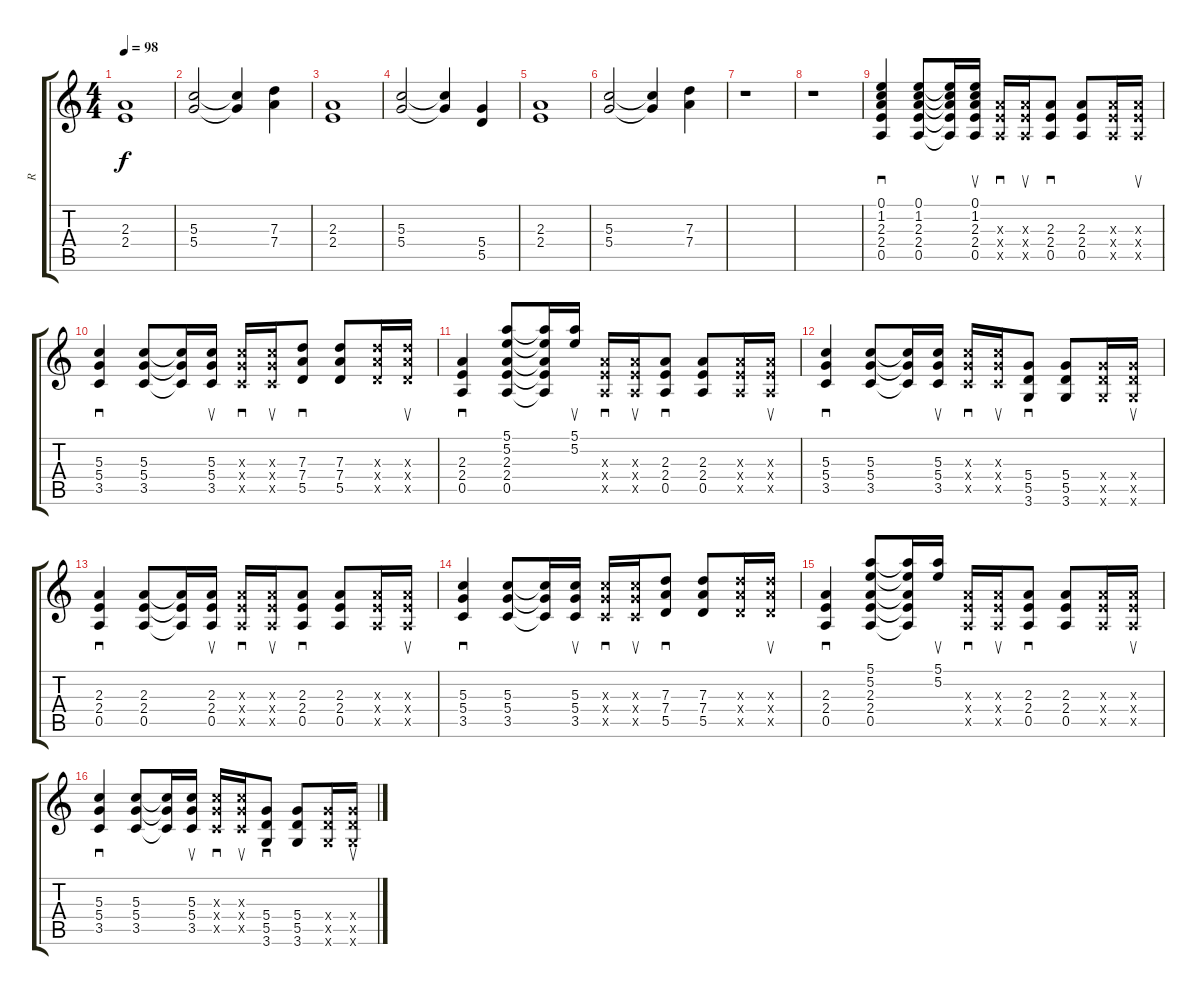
\track ("R" "R") {instrument overdrivenguitar}
\staff {score tabs}
\tuning (E4 B3 G3 D3 A2 E2) {hide}
\ts (4 4)
\tempo 98
\clef g2
\ks c
(2.3 2.4).1{dy f} |
(5.3 5.4).2 (5.3{t} 5.4{t}).4 (7.3 7.4).4 |
(2.3 2.4).1 |
(5.3 5.4).2 (5.3{t} 5.4{t}).4 (5.4 5.5).4 |
(2.3 2.4).1 |
(5.3 5.4).2 (5.3{t} 5.4{t}).4 (7.3 7.4).4 |
r.1 |
r.1 |
(0.1 1.2 2.3 2.4 0.5).4{sd} (0.1 1.2 2.3 2.4 0.5).8 (0.1{t} 1.2{t} 2.3{t} 2.4{t} 0.5{t}).16 (0.1 1.2 2.3 2.4 0.5).16{su} (2.3{x} 2.4{x} 0.5{x}).16{sd} (2.3{x} 2.4{x} 0.5{x}).16{su} (2.3 2.4 0.5).8{sd} (2.3 2.4 0.5).8 (2.3{x} 2.4{x} 0.5{x}).16 (2.3{x} 2.4{x} 0.5{x}).16{su} |
(5.3 5.4 3.5).4{sd} (5.3 5.4 3.5).8 (5.3{t} 5.4{t} 3.5{t}).16 (5.3 5.4 3.5).16{su} (5.3{x} 5.4{x} 3.5{x}).16{sd} (5.3{x} 5.4{x} 3.5{x}).16{su} (7.3 7.4 5.5).8{sd} (7.3 7.4 5.5).8 (7.3{x} 7.4{x} 5.5{x}).16 (7.3{x} 7.4{x} 5.5{x}).16{su} |
(2.3 2.4 0.5).4{sd} (5.1 5.2 2.3 2.4 0.5).8 (5.1{t} 5.2{t} 2.3{t} 2.4{t} 0.5{t}).16 (5.1 5.2).16{su} (2.3{x} 2.4{x} 0.5{x}).16{sd} (2.3{x} 2.4{x} 0.5{x}).16{su} (2.3 2.4 0.5).8{sd} (2.3 2.4 0.5).8 (2.3{x} 2.4{x} 0.5{x}).16 (2.3{x} 2.4{x} 0.5{x}).16{su} |
(5.3 5.4 3.5).4{sd} (5.3 5.4 3.5).8 (5.3{t} 5.4{t} 3.5{t}).16 (5.3 5.4 3.5).16{su} (5.3{x} 5.4{x} 3.5{x}).16{sd} (5.3{x} 5.4{x} 3.5{x}).16{su} (5.4 5.5 3.6).8{sd} (5.4 5.5 3.6).8 (5.4{x} 5.5{x} 3.6{x}).16 (5.4{x} 5.5{x} 3.6{x}).16{su} |
(2.3 2.4 0.5).4{sd} (2.3 2.4 0.5).8 (2.3{t} 2.4{t} 0.5{t}).16 (2.3 2.4 0.5).16{su} (2.3{x} 2.4{x} 0.5{x}).16{sd} (2.3{x} 2.4{x} 0.5{x}).16{su} (2.3 2.4 0.5).8{sd} (2.3 2.4 0.5).8 (2.3{x} 2.4{x} 0.5{x}).16 (2.3{x} 2.4{x} 0.5{x}).16{su} |
(5.3 5.4 3.5).4{sd} (5.3 5.4 3.5).8 (5.3{t} 5.4{t} 3.5{t}).16 (5.3 5.4 3.5).16{su} (5.3{x} 5.4{x} 3.5{x}).16{sd} (5.3{x} 5.4{x} 3.5{x}).16{su} (7.3 7.4 5.5).8{sd} (7.3 7.4 5.5).8 (7.3{x} 7.4{x} 5.5{x}).16 (7.3{x} 7.4{x} 5.5{x}).16{su} |
(2.3 2.4 0.5).4{sd} (5.1 5.2 2.3 2.4 0.5).8 (5.1{t} 5.2{t} 2.3{t} 2.4{t} 0.5{t}).16 (5.1 5.2).16{su} (2.3{x} 2.4{x} 0.5{x}).16{sd} (2.3{x} 2.4{x} 0.5{x}).16{su} (2.3 2.4 0.5).8{sd} (2.3 2.4 0.5).8 (2.3{x} 2.4{x} 0.5{x}).16 (2.3{x} 2.4{x} 0.5{x}).16{su} |
(5.3 5.4 3.5).4{sd} (5.3 5.4 3.5).8 (5.3{t} 5.4{t} 3.5{t}).16 (5.3 5.4 3.5).16{su} (5.3{x} 5.4{x} 3.5{x}).16{sd} (5.3{x} 5.4{x} 3.5{x}).16{su} (5.4 5.5 3.6).8{sd} (5.4 5.5 3.6).8 (5.4{x} 5.5{x} 3.6{x}).16 (5.4{x} 5.5{x} 3.6{x}).16{su}
